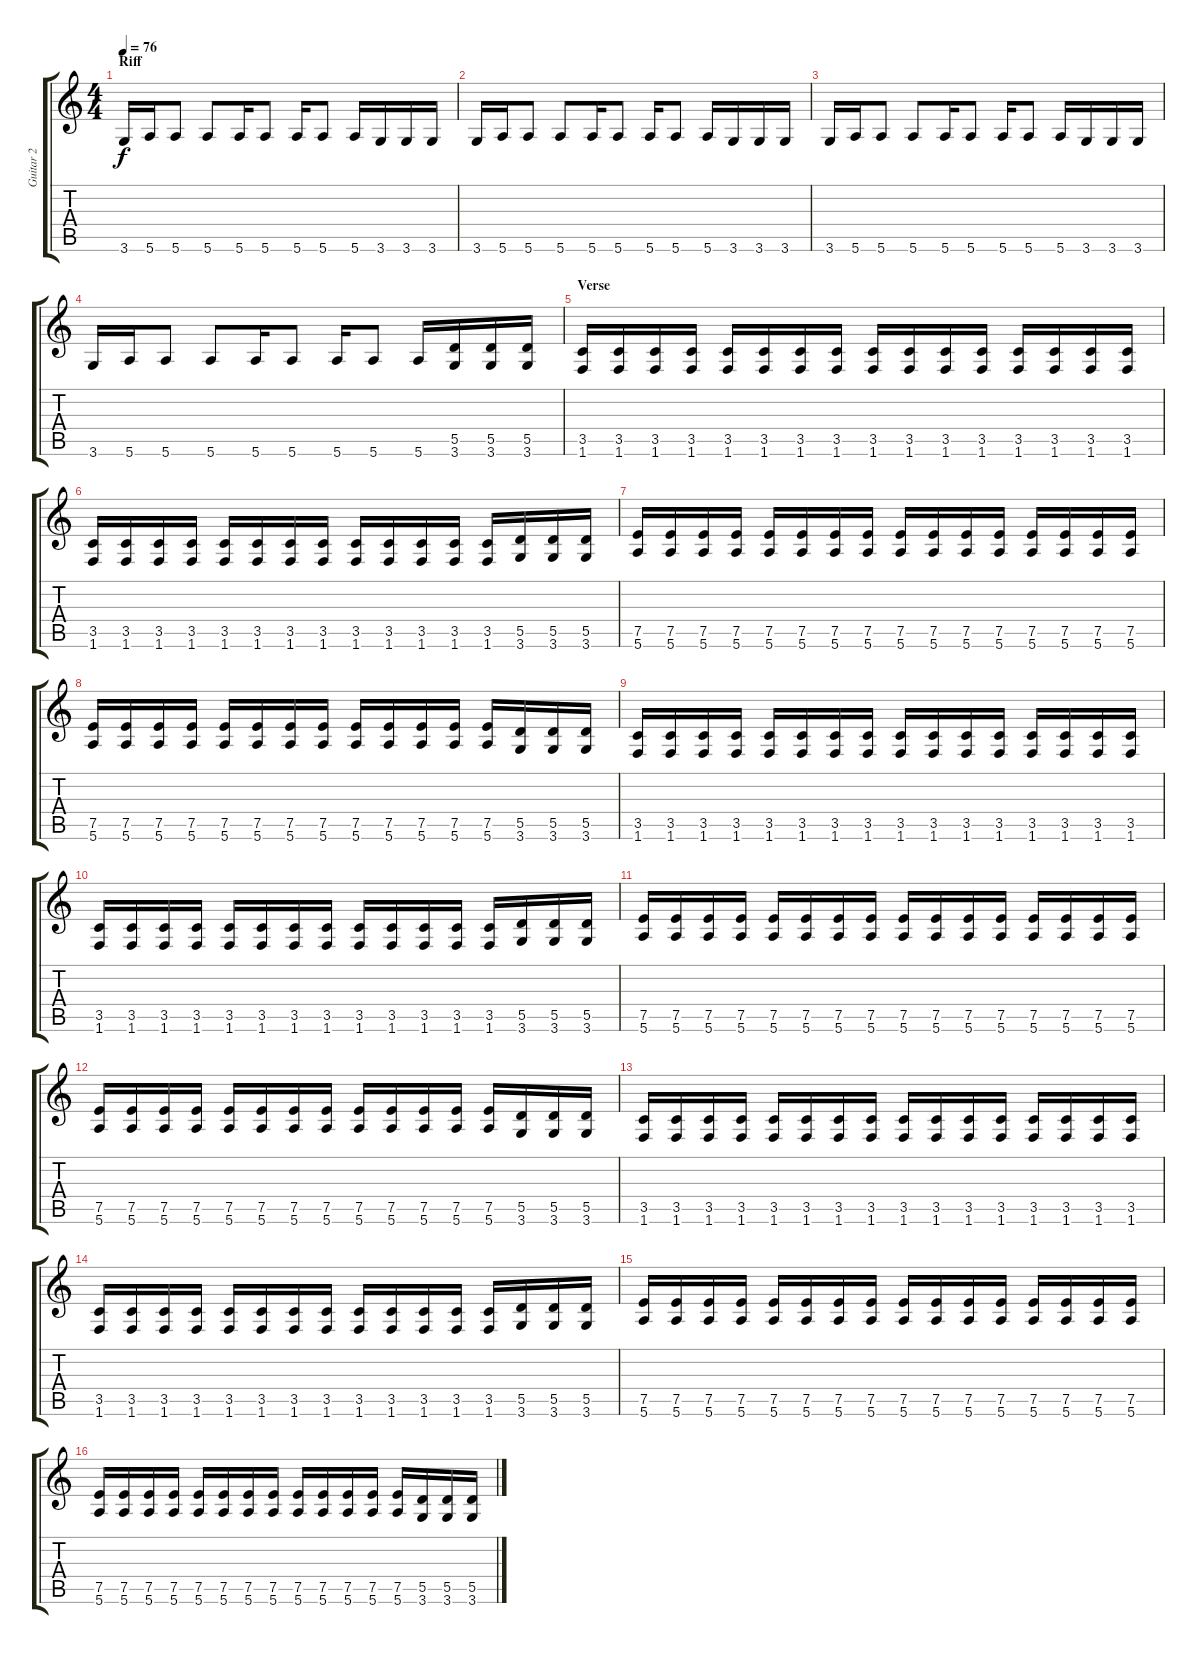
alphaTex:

\track ("Guitar 2" "Guitar 2") {instrument distortionguitar}
\staff {score tabs}
\tuning (E4 B3 G3 D3 A2 E2) {hide}
\ts (4 4)
\section ("" "Riff")
\tempo 76
\clef g2
\ks c
3.6.16{dy f} 5.6.16 5.6.8 5.6.8 5.6.16 5.6.8 5.6.16 5.6.8 5.6.16 3.6.16 3.6.16 3.6.16 |
3.6.16 5.6.16 5.6.8 5.6.8 5.6.16 5.6.8 5.6.16 5.6.8 5.6.16 3.6.16 3.6.16 3.6.16 |
3.6.16 5.6.16 5.6.8 5.6.8 5.6.16 5.6.8 5.6.16 5.6.8 5.6.16 3.6.16 3.6.16 3.6.16 |
3.6.16 5.6.16 5.6.8 5.6.8 5.6.16 5.6.8 5.6.16 5.6.8 5.6.16 (5.5 3.6).16 (5.5 3.6).16 (5.5 3.6).16 |
\section ("" "Verse")
(3.5 1.6).16 (3.5 1.6).16 (3.5 1.6).16 (3.5 1.6).16 (3.5 1.6).16 (3.5 1.6).16 (3.5 1.6).16 (3.5 1.6).16 (3.5 1.6).16 (3.5 1.6).16 (3.5 1.6).16 (3.5 1.6).16 (3.5 1.6).16 (3.5 1.6).16 (3.5 1.6).16 (3.5 1.6).16 |
(3.5 1.6).16 (3.5 1.6).16 (3.5 1.6).16 (3.5 1.6).16 (3.5 1.6).16 (3.5 1.6).16 (3.5 1.6).16 (3.5 1.6).16 (3.5 1.6).16 (3.5 1.6).16 (3.5 1.6).16 (3.5 1.6).16 (3.5 1.6).16 (5.5 3.6).16 (5.5 3.6).16 (5.5 3.6).16 |
(7.5 5.6).16 (7.5 5.6).16 (7.5 5.6).16 (7.5 5.6).16 (7.5 5.6).16 (7.5 5.6).16 (7.5 5.6).16 (7.5 5.6).16 (7.5 5.6).16 (7.5 5.6).16 (7.5 5.6).16 (7.5 5.6).16 (7.5 5.6).16 (7.5 5.6).16 (7.5 5.6).16 (7.5 5.6).16 |
(7.5 5.6).16 (7.5 5.6).16 (7.5 5.6).16 (7.5 5.6).16 (7.5 5.6).16 (7.5 5.6).16 (7.5 5.6).16 (7.5 5.6).16 (7.5 5.6).16 (7.5 5.6).16 (7.5 5.6).16 (7.5 5.6).16 (7.5 5.6).16 (5.5 3.6).16 (5.5 3.6).16 (5.5 3.6).16 |
(3.5 1.6).16 (3.5 1.6).16 (3.5 1.6).16 (3.5 1.6).16 (3.5 1.6).16 (3.5 1.6).16 (3.5 1.6).16 (3.5 1.6).16 (3.5 1.6).16 (3.5 1.6).16 (3.5 1.6).16 (3.5 1.6).16 (3.5 1.6).16 (3.5 1.6).16 (3.5 1.6).16 (3.5 1.6).16 |
(3.5 1.6).16 (3.5 1.6).16 (3.5 1.6).16 (3.5 1.6).16 (3.5 1.6).16 (3.5 1.6).16 (3.5 1.6).16 (3.5 1.6).16 (3.5 1.6).16 (3.5 1.6).16 (3.5 1.6).16 (3.5 1.6).16 (3.5 1.6).16 (5.5 3.6).16 (5.5 3.6).16 (5.5 3.6).16 |
(7.5 5.6).16 (7.5 5.6).16 (7.5 5.6).16 (7.5 5.6).16 (7.5 5.6).16 (7.5 5.6).16 (7.5 5.6).16 (7.5 5.6).16 (7.5 5.6).16 (7.5 5.6).16 (7.5 5.6).16 (7.5 5.6).16 (7.5 5.6).16 (7.5 5.6).16 (7.5 5.6).16 (7.5 5.6).16 |
(7.5 5.6).16 (7.5 5.6).16 (7.5 5.6).16 (7.5 5.6).16 (7.5 5.6).16 (7.5 5.6).16 (7.5 5.6).16 (7.5 5.6).16 (7.5 5.6).16 (7.5 5.6).16 (7.5 5.6).16 (7.5 5.6).16 (7.5 5.6).16 (5.5 3.6).16 (5.5 3.6).16 (5.5 3.6).16 |
(3.5 1.6).16 (3.5 1.6).16 (3.5 1.6).16 (3.5 1.6).16 (3.5 1.6).16 (3.5 1.6).16 (3.5 1.6).16 (3.5 1.6).16 (3.5 1.6).16 (3.5 1.6).16 (3.5 1.6).16 (3.5 1.6).16 (3.5 1.6).16 (3.5 1.6).16 (3.5 1.6).16 (3.5 1.6).16 |
(3.5 1.6).16 (3.5 1.6).16 (3.5 1.6).16 (3.5 1.6).16 (3.5 1.6).16 (3.5 1.6).16 (3.5 1.6).16 (3.5 1.6).16 (3.5 1.6).16 (3.5 1.6).16 (3.5 1.6).16 (3.5 1.6).16 (3.5 1.6).16 (5.5 3.6).16 (5.5 3.6).16 (5.5 3.6).16 |
(7.5 5.6).16 (7.5 5.6).16 (7.5 5.6).16 (7.5 5.6).16 (7.5 5.6).16 (7.5 5.6).16 (7.5 5.6).16 (7.5 5.6).16 (7.5 5.6).16 (7.5 5.6).16 (7.5 5.6).16 (7.5 5.6).16 (7.5 5.6).16 (7.5 5.6).16 (7.5 5.6).16 (7.5 5.6).16 |
(7.5 5.6).16 (7.5 5.6).16 (7.5 5.6).16 (7.5 5.6).16 (7.5 5.6).16 (7.5 5.6).16 (7.5 5.6).16 (7.5 5.6).16 (7.5 5.6).16 (7.5 5.6).16 (7.5 5.6).16 (7.5 5.6).16 (7.5 5.6).16 (5.5 3.6).16 (5.5 3.6).16 (5.5 3.6).16
